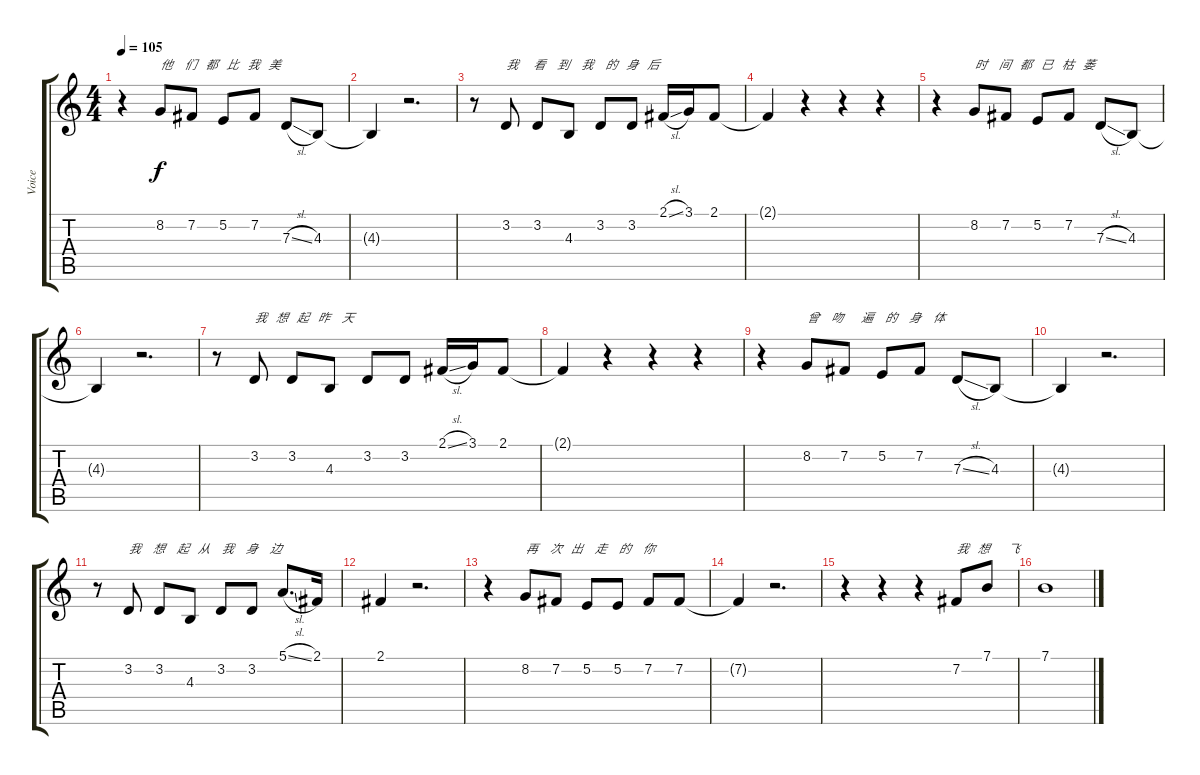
\track ("Voice" "Voice") {instrument flute}
\staff {score tabs}
\tuning (E4 B3 G3 D3 A2 E2) {hide}
\ts (4 4)
\tempo 105
\clef g2
\ks c
r.4{dy f} 8.2.8{txt "他    们   都   比   我   美"} 7.2.8 5.2.8 7.2.8 7.3{sl}.8 4.3.8 |
4.3{t}.4 r.2{d} |
r.8 3.2.8{txt "我     看    到    我    的   身   后"} 3.2.8 4.3.8 3.2.8 3.2.8 2.1{sl}.16 3.1.16 2.1.8 |
2.1{t}.4 r.4 r.4 r.4 |
r.4 8.2.8{txt "时    间   都   已   枯   萎"} 7.2.8 5.2.8 7.2.8 7.3{sl}.8 4.3.8 |
4.3{t}.4 r.2{d} |
r.8 3.2.8{txt "我   想   起   昨    天"} 3.2.8 4.3.8 3.2.8 3.2.8 2.1{sl}.16 3.1.16 2.1.8 |
2.1{t}.4 r.4 r.4 r.4 |
r.4 8.2.8{txt "曾    吻      遍    的    身    体"} 7.2.8 5.2.8 7.2.8 7.3{sl}.8 4.3.8 |
4.3{t}.4 r.2{d} |
r.8 3.2.8{txt "我    想    起   从    我    身    边"} 3.2.8 4.3.8 3.2.8 3.2.8 5.1{sl}.8{d} 2.1.16 |
2.1.4 r.2{d} |
r.4 8.2.8{txt "再    次   出    走    的    你"} 7.2.8 5.2.8 5.2.8 7.2.8 7.2.8 |
7.2{t}.4 r.2{d} |
r.4 r.4 r.4 7.2.8{txt "我   想      飞"} 7.1.8 |
7.1.1
